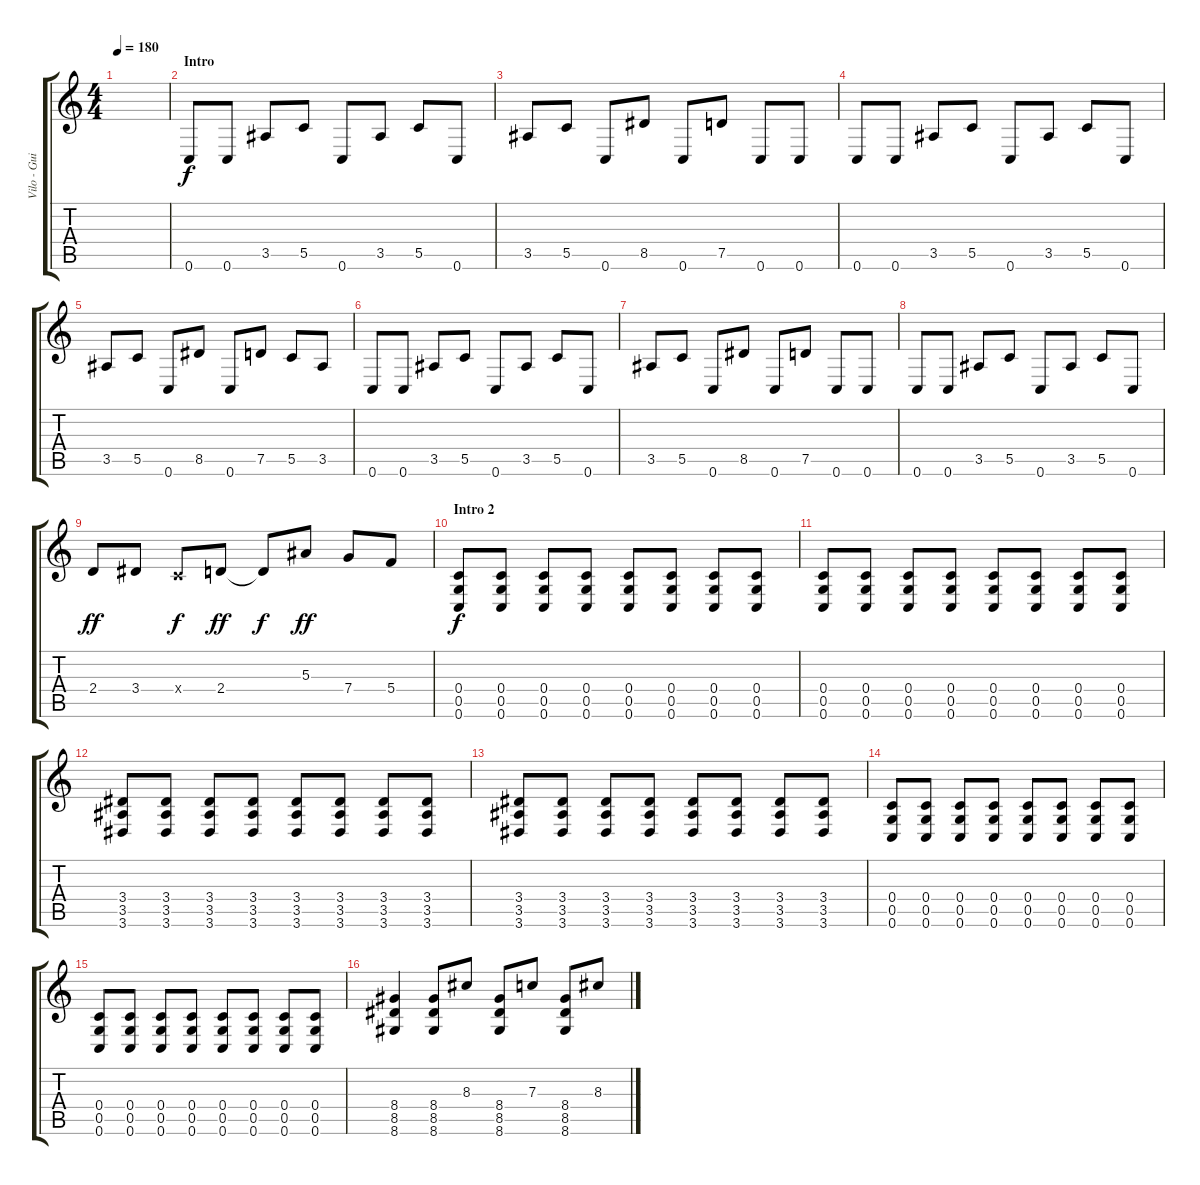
\track ("Vilo - Guitar 2 " "Vilo - Gui") {instrument distortionguitar}
\staff {score tabs}
\tuning (D4 A3 F3 C3 G2 C2) {hide}
\ts (4 4)
\tempo 180
\clef g2
\ks c
|
\section ("" "Intro")
0.6.8 0.6.8 3.5.8 5.5.8 0.6.8 3.5.8 5.5.8 0.6.8 |
3.5.8 5.5.8 0.6.8 8.5.8 0.6.8 7.5.8 0.6.8 0.6.8 |
0.6.8 0.6.8 3.5.8 5.5.8 0.6.8 3.5.8 5.5.8 0.6.8 |
3.5.8 5.5.8 0.6.8 8.5.8 0.6.8 7.5.8 5.5.8 3.5.8 |
0.6.8 0.6.8 3.5.8 5.5.8 0.6.8 3.5.8 5.5.8 0.6.8 |
3.5.8 5.5.8 0.6.8 8.5.8 0.6.8 7.5.8 0.6.8 0.6.8 |
0.6.8 0.6.8 3.5.8 5.5.8 0.6.8 3.5.8 5.5.8 0.6.8 |
2.4.8{dy ff} 3.4.8 0.4{x}.8{dy f} 2.4.8{dy ff} 2.4{t}.8{dy f} 5.3.8{dy ff} 7.4.8 5.4.8 |
\section ("" "Intro 2")
(0.4 0.5 0.6).8{dy f} (0.4 0.5 0.6).8 (0.4 0.5 0.6).8 (0.4 0.5 0.6).8 (0.4 0.5 0.6).8 (0.4 0.5 0.6).8 (0.4 0.5 0.6).8 (0.4 0.5 0.6).8 |
(0.4 0.5 0.6).8 (0.4 0.5 0.6).8 (0.4 0.5 0.6).8 (0.4 0.5 0.6).8 (0.4 0.5 0.6).8 (0.4 0.5 0.6).8 (0.4 0.5 0.6).8 (0.4 0.5 0.6).8 |
(3.4 3.5 3.6).8 (3.4 3.5 3.6).8 (3.4 3.5 3.6).8 (3.4 3.5 3.6).8 (3.4 3.5 3.6).8 (3.4 3.5 3.6).8 (3.4 3.5 3.6).8 (3.4 3.5 3.6).8 |
(3.4 3.5 3.6).8 (3.4 3.5 3.6).8 (3.4 3.5 3.6).8 (3.4 3.5 3.6).8 (3.4 3.5 3.6).8 (3.4 3.5 3.6).8 (3.4 3.5 3.6).8 (3.4 3.5 3.6).8 |
(0.4 0.5 0.6).8 (0.4 0.5 0.6).8 (0.4 0.5 0.6).8 (0.4 0.5 0.6).8 (0.4 0.5 0.6).8 (0.4 0.5 0.6).8 (0.4 0.5 0.6).8 (0.4 0.5 0.6).8 |
(0.4 0.5 0.6).8 (0.4 0.5 0.6).8 (0.4 0.5 0.6).8 (0.4 0.5 0.6).8 (0.4 0.5 0.6).8 (0.4 0.5 0.6).8 (0.4 0.5 0.6).8 (0.4 0.5 0.6).8 |
(8.4 8.5 8.6).4 (8.4 8.5 8.6).8 8.3.8 (8.4 8.5 8.6).8 7.3.8 (8.4 8.5 8.6).8 8.3.8
